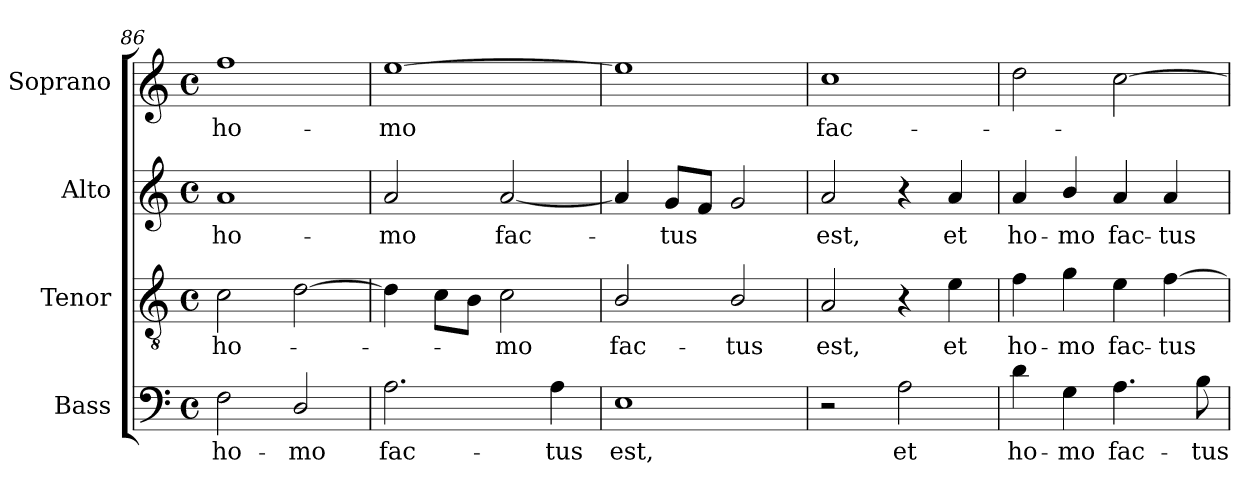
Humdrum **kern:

**kern	**text	**kern	**text	**kern	**text	**kern	**text
*part4	*part4	*part3	*part3	*part2	*part2	*part1	*part1
*staff4	*staff4	*staff3	*staff3	*staff2	*staff2	*staff1	*staff1
*I"Bass	*	*I"Tenor	*	*I"Alto	*	*I"Soprano	*
*I'B.	*	*I'T.	*	*I'A.	*	*I'S.	*
*clefF4	*	*clefGv2	*	*clefG2	*	*clefG2	*
*	*	*ITrd7c12	*	*	*	*	*
*k[]	*	*k[]	*	*k[]	*	*k[]	*
*C:	*	*C:	*	*C:	*	*C:	*
*M4/4	*	*M4/4	*	*M4/4	*	*M4/4	*
*met(c)	*	*met(c)	*	*met(c)	*	*met(c)	*
=86	=86	=86	=86	=86	=86	=86	=86
!	!LO:LY:b:color=#000000	!	!	!	!	!	!
!	!	!	!LO:LY:b:color=#000000	!	!	!	!
!	!	!	!	!	!LO:LY:b:color=#000000	!	!
!	!	!	!	!	!	!	!LO:LY:b:color=#000000
2Fi\	ho-	2Ci\	ho-	1ai	ho-	1ffi	ho-
!	!LO:LY:b:color=#000000	!	!	!	!	!	!
2Di/	-mo	[2Di\	.	.	.	.	.
=87	=87	=87	=87	=87	=87	=87	=87
!	!LO:LY:b:color=#000000	!	!	!	!	!	!
!	!	!	!	!	!LO:LY:b:color=#000000	!	!
!	!	!	!	!	!	!	!LO:LY:b:color=#000000
2.Ai\	fac-	4Di\]	.	2ai/	-mo	[1eei	-mo
.	.	8Ci\L	.	.	.	.	.
.	.	8BBi\J	.	.	.	.	.
!	!	!	!LO:LY:b:color=#000000	!	!	!	!
!	!	!	!	!	!LO:LY:b:color=#000000	!	!
.	.	2Ci\	-mo	[2ai/	fac-	.	.
!	!LO:LY:b:color=#000000	!	!	!	!	!	!
4Ai\	-tus	.	.	.	.	.	.
=88	=88	=88	=88	=88	=88	=88	=88
!	!LO:LY:b:color=#000000	!	!	!	!	!	!
!	!	!	!LO:LY:b:color=#000000	!	!	!	!
1Ei	est,	2BBi/	fac-	4ai/]	.	1eei]	.
!	!	!	!	!	!LO:LY:b:color=#000000	!	!
.	.	.	.	8gi/L	-tus	.	.
.	.	.	.	8fi/J	.	.	.
!	!	!	!LO:LY:b:color=#000000	!	!	!	!
.	.	2BBi/	-tus	2gi/	.	.	.
=89	=89	=89	=89	=89	=89	=89	=89
!	!	!	!LO:LY:b:color=#000000	!	!	!	!
!	!	!	!	!	!LO:LY:b:color=#000000	!	!
!	!	!	!	!	!	!	!LO:LY:b:color=#000000
2r	.	2AAi/	est,	2ai/	est,	1cci	fac-
!	!LO:LY:b:color=#000000	!	!	!	!	!	!
2Ai\	et	4r	.	4r	.	.	.
!	!	!	!LO:LY:b:color=#000000	!	!	!	!
!	!	!	!	!	!LO:LY:b:color=#000000	!	!
.	.	4Ei\	et	4ai/	et	.	.
=90	=90	=90	=90	=90	=90	=90	=90
!	!LO:LY:b:color=#000000	!	!	!	!	!	!
!	!	!	!LO:LY:b:color=#000000	!	!	!	!
!	!	!	!	!	!LO:LY:b:color=#000000	!	!
4di\	ho-	4Fi\	ho-	4ai/	ho-	2ddi\	.
!	!LO:LY:b:color=#000000	!	!	!	!	!	!
!	!	!	!LO:LY:b:color=#000000	!	!	!	!
!	!	!	!	!	!LO:LY:b:color=#000000	!	!
4Gi\	-mo	4Gi\	-mo	4bi/	-mo	.	.
!	!LO:LY:b:color=#000000	!	!	!	!	!	!
!	!	!	!LO:LY:b:color=#000000	!	!	!	!
!	!	!	!	!	!LO:LY:b:color=#000000	!	!
4.Ai\	fac-	4Ei\	fac-	4ai/	fac-	[2cci\	.
!	!	!	!LO:LY:b:color=#000000	!	!	!	!
!	!	!	!	!	!LO:LY:b:color=#000000	!	!
.	.	[4Fi\	-tus	4ai/	-tus	.	.
!	!LO:LY:b:color=#000000	!	!	!	!	!	!
8Bi\	-tus	.	.	.	.	.	.
=	=	=	=	=	=	=	=
*-	*-	*-	*-	*-	*-	*-	*-
